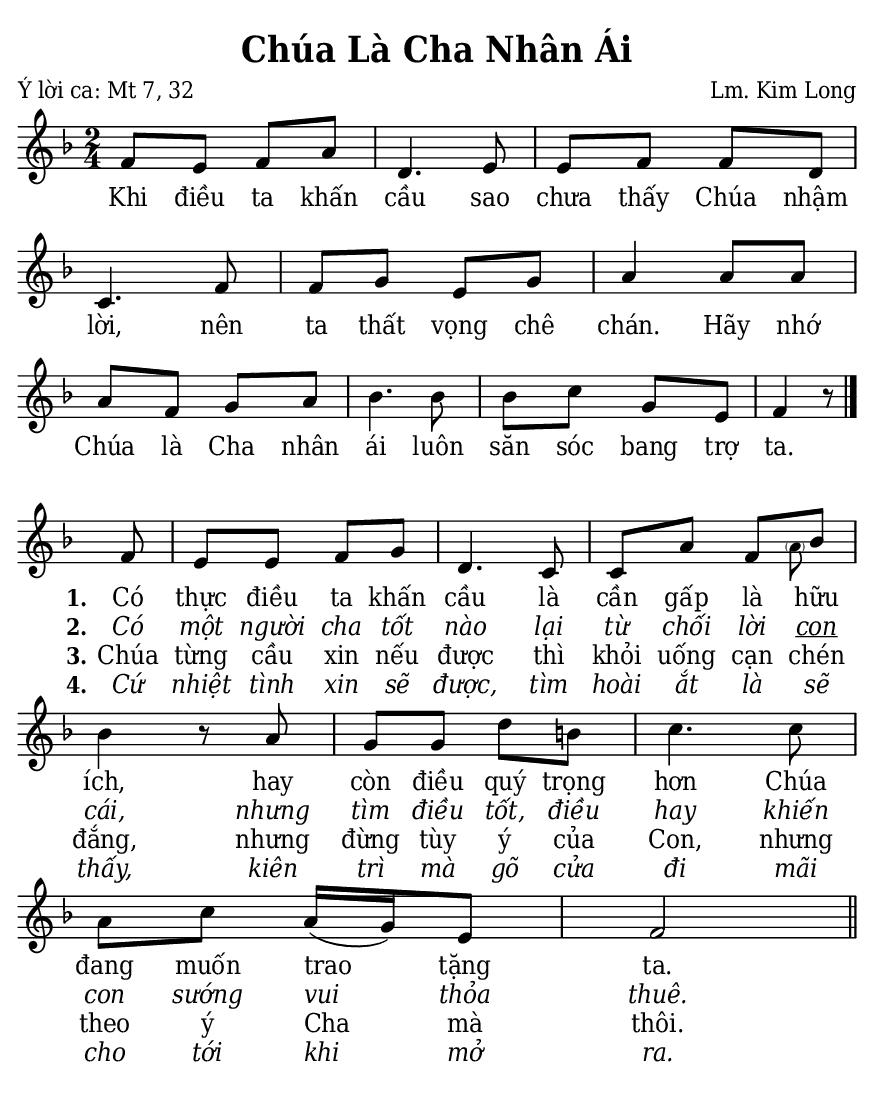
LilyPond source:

% Cài đặt chung
\version "2.24.3"
\include "english.ly"

\header {
  title = "Chúa Là Cha Nhân Ái"
  poet = "Ý lời ca: Mt 7, 32"
  composer = "Lm. Kim Long"
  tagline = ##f
}

% Nhạc
nhacPhanMot = \relative c' {
  \key f \major
  \time 2/4
  f8 e f a |
  d,4. e8 |
  e f f d |
  c4. f8 |
  f g e g |
  a4 a8 a |
  a f g a |
  bf4. bf8 |
  bf c g e |
  f4 r8 \bar "|."
}

nhacPhanHai = \relative c' {
  \key f \major
  \time 2/4
  \partial 8 f8 |
  e e f g |
  d4. c8 |
  c a' f
  <<
    {
      \voiceOne
      bf
    }
    \new Voice = "splitpart" {
      \voiceTwo
      \once \override NoteColumn.force-hshift = #-2.5
      \tweak font-size #-2
      \parenthesize
      a
    }
  >>
  \oneVoice
  bf4 r8 a |
  g g d' b! |
  c4. c8 |
  a c a16 (g) e8 |
  f2 \bar "||"
}

% Lời
loiPhanMot = \lyricmode {
  Khi điều ta khấn cầu sao chưa thấy Chúa nhậm lời,
  nên ta thất vọng chê chán.
  Hãy nhớ Chúa là Cha nhân ái luôn săn sóc bang trợ ta.
}

loiPhanHai = \lyricmode {
  <<
    {
      \set stanza = "1."
      Có thực điều ta khấn cầu là cần gấp là hữu ích,
      hay còn điều quý trọng hơn Chúa đang muốn trao tặng ta.
    }
    \new Lyrics {
	    \set associatedVoice = "beSop"
	    \set stanza = "2."
      \override Lyrics.LyricText.font-shape = #'italic
      Có một người cha tốt nào lại từ chối lời
      \markup { \underline "con" } cái, nhưng tìm điều tốt,
      điều hay khiến con sướng vui thỏa thuê.
    }
    \new Lyrics {
	    \set associatedVoice = "beSop"
	    \set stanza = "3."
      Chúa từng cầu xin nếu được thì khỏi uống cạn chén đắng,
      nhưng đừng tùy ý của Con, nhưng theo ý Cha mà thôi.
    }
    \new Lyrics {
	    \set associatedVoice = "beSop"
	    \set stanza = "4."
      \override Lyrics.LyricText.font-shape = #'italic
      Cứ nhiệt tình xin sẽ được,
      tìm hoài ắt là sẽ thấy,
      kiên trì mà gõ cửa đi mãi cho tới khi mở ra.
    }
  >>
}

% Dàn trang
\paper {
  #(set-paper-size "a5")
  top-margin = 3\mm
  bottom-margin = 3\mm
  left-margin = 3\mm
  right-margin = 3\mm
  indent = #0
  #(define fonts
	 (make-pango-font-tree "Deja Vu Serif Condensed"
	 		       "Deja Vu Serif Condensed"
			       "Deja Vu Serif Condensed"
			       (/ 20 20)))
  print-page-number = ##f
}

\score {
  <<
    \new Staff <<
        \clef treble
        \new Voice = beSop {
          \nhacPhanMot
        }
      \new Lyrics \lyricsto beSop \loiPhanMot
    >>
  >>
  \layout {
    \override Lyrics.LyricSpace.minimum-distance = #2.5
    \override Score.BarNumber.break-visibility = ##(#f #f #f)
    \override Score.SpacingSpanner.uniform-stretching = ##t
    ragged-last = ##f
  }
}

\score {
  <<
    \new Staff <<
        \clef treble
        \new Voice = beSop {
          \nhacPhanHai
        }
      \new Lyrics \lyricsto beSop \loiPhanHai
    >>
  >>
  \layout {
    \override Staff.TimeSignature.transparent = ##t
    \override Lyrics.LyricSpace.minimum-distance = #1.5
    \override Score.BarNumber.break-visibility = ##(#f #f #f)
    \override Score.SpacingSpanner.uniform-stretching = ##t
    ragged-last = ##f
  }
}
